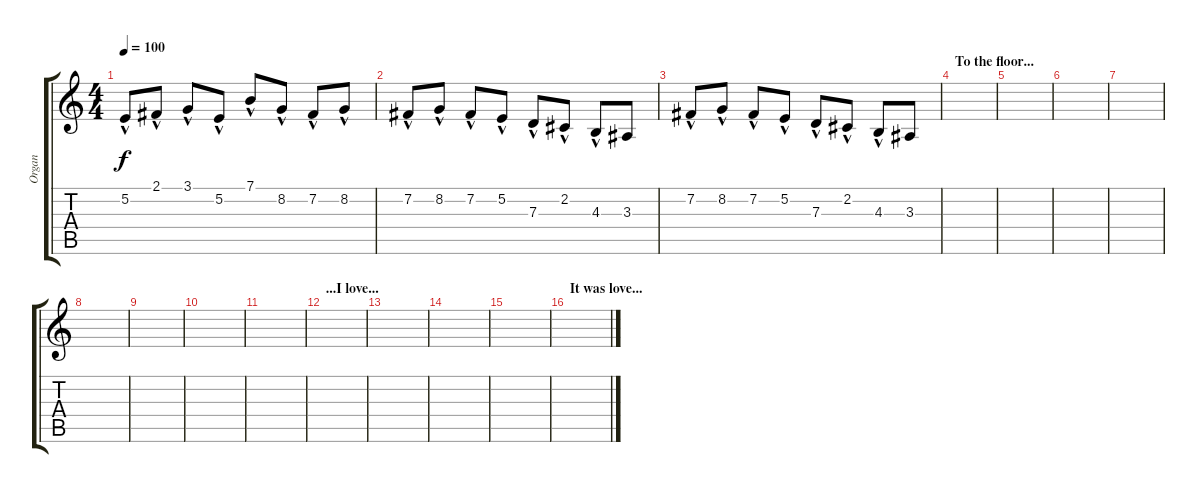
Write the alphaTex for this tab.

\track ("Organ" "Organ") {instrument churchorgan}
\staff {score tabs}
\tuning (E4 B3 G3 D3 A2 E2) {hide}
\ts (4 4)
\tempo 100
\clef g2
\ks c
5.2{hac}.8{dy f} 2.1{hac}.8 3.1{hac}.8 5.2{hac}.8 7.1{hac}.8 8.2{hac}.8 7.2{hac}.8 8.2{hac}.8 |
7.2{hac}.8 8.2{hac}.8 7.2{hac}.8 5.2{hac}.8 7.3{hac}.8 2.2{hac}.8 4.3{hac}.8 3.3.8 |
7.2{hac}.8 8.2{hac}.8 7.2{hac}.8 5.2{hac}.8 7.3{hac}.8 2.2{hac}.8 4.3{hac}.8 3.3.8 |
\section ("" "To the floor...")
|
|
|
|
|
|
|
|
\section ("" "...I love...")
|
|
|
|
\section ("" "It was love...")
